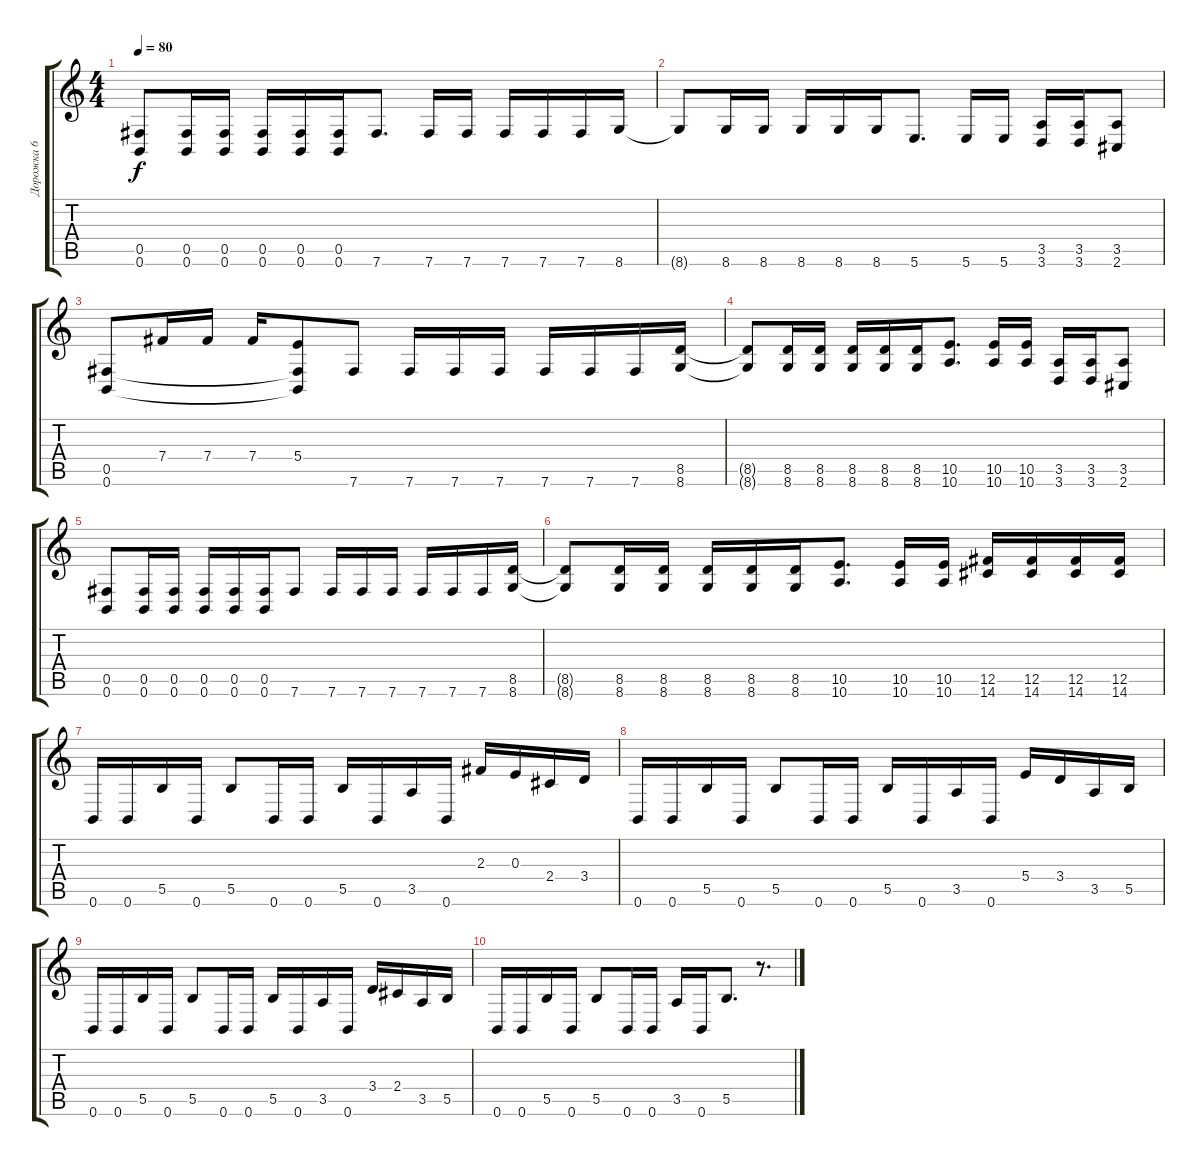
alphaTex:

\track ("Дорожка 6" "Дорожка 6") {instrument acousticguitarsteel}
\staff {score tabs}
\tuning (Db4 Ab3 E3 B2 Gb2 B1) {hide}
\ts (4 4)
\tempo 80
\clef g2
\ks c
(0.5 0.6).8{dy f} (0.5 0.6).16 (0.5 0.6).16 (0.5 0.6).16 (0.5 0.6).16 (0.5 0.6).16 7.6.8{d} 7.6.16 7.6.16 7.6.16 7.6.16 7.6.16 8.6.16 |
8.6{t}.8 8.6.16 8.6.16 8.6.16 8.6.16 8.6.16 5.6.8{d} 5.6.16 5.6.16 (3.5 3.6).16 (3.5 3.6).16 (3.5 2.6).8 |
(0.5 0.6).8 7.4.16 7.4.16 7.4.16 (5.4 0.5{t} 0.6{t}).8 7.6.8 7.6.16 7.6.16 7.6.16 7.6.16 7.6.16 7.6.16 (8.5 8.6).16 |
(8.5{t} 8.6{t}).8 (8.5 8.6).16 (8.5 8.6).16 (8.5 8.6).16 (8.5 8.6).16 (8.5 8.6).16 (10.5 10.6).8{d} (10.5 10.6).16 (10.5 10.6).16 (3.5 3.6).16 (3.5 3.6).16 (3.5 2.6).8 |
(0.5 0.6).8 (0.5 0.6).16 (0.5 0.6).16 (0.5 0.6).16 (0.5 0.6).16 (0.5 0.6).16 7.6.8 7.6.16 7.6.16 7.6.16 7.6.16 7.6.16 7.6.16 (8.5 8.6).16 |
(8.5{t} 8.6{t}).8 (8.5 8.6).16 (8.5 8.6).16 (8.5 8.6).16 (8.5 8.6).16 (8.5 8.6).16 (10.5 10.6).8{d} (10.5 10.6).16 (10.5 10.6).16 (12.5 14.6).16 (12.5 14.6).16 (12.5 14.6).16 (12.5 14.6).16 |
0.6.16 0.6.16 5.5.16 0.6.16 5.5.8 0.6.16 0.6.16 5.5.16 0.6.16 3.5.16 0.6.16 2.3.16 0.3.16 2.4.16 3.4.16 |
0.6.16 0.6.16 5.5.16 0.6.16 5.5.8 0.6.16 0.6.16 5.5.16 0.6.16 3.5.16 0.6.16 5.4.16 3.4.16 3.5.16 5.5.16 |
0.6.16 0.6.16 5.5.16 0.6.16 5.5.8 0.6.16 0.6.16 5.5.16 0.6.16 3.5.16 0.6.16 3.4.16 2.4.16 3.5.16 5.5.16 |
0.6.16 0.6.16 5.5.16 0.6.16 5.5.8 0.6.16 0.6.16 3.5.16 0.6.16 5.5.8{d} r.8{d}
